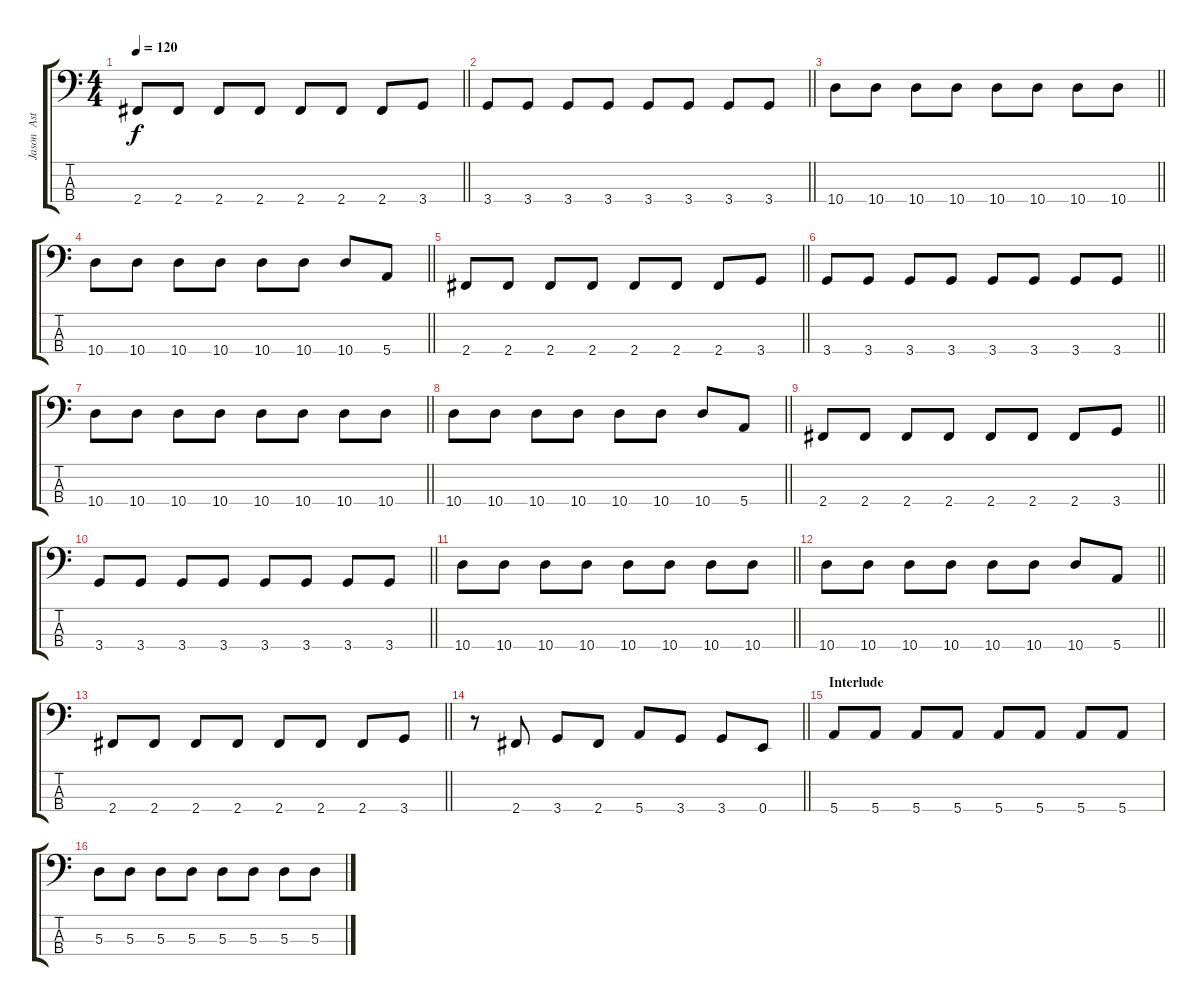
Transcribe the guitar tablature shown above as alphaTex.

\track ("Jason  Astete(Bass)" "Jason  Ast") {instrument electricbassfinger}
\staff {score tabs}
\tuning (G2 D2 A1 E1) {hide}
\ts (4 4)
\tempo 120
\clef f4
\barLineRight lightlight
\ks c
2.4.8{dy f} 2.4.8 2.4.8 2.4.8 2.4.8 2.4.8 2.4.8 3.4.8 |
\barLineRight lightlight
3.4.8 3.4.8 3.4.8 3.4.8 3.4.8 3.4.8 3.4.8 3.4.8 |
\barLineRight lightlight
10.4.8 10.4.8 10.4.8 10.4.8 10.4.8 10.4.8 10.4.8 10.4.8 |
\barLineRight lightlight
10.4.8 10.4.8 10.4.8 10.4.8 10.4.8 10.4.8 10.4.8 5.4.8 |
\barLineRight lightlight
2.4.8 2.4.8 2.4.8 2.4.8 2.4.8 2.4.8 2.4.8 3.4.8 |
\barLineRight lightlight
3.4.8 3.4.8 3.4.8 3.4.8 3.4.8 3.4.8 3.4.8 3.4.8 |
\barLineRight lightlight
10.4.8 10.4.8 10.4.8 10.4.8 10.4.8 10.4.8 10.4.8 10.4.8 |
\barLineRight lightlight
10.4.8 10.4.8 10.4.8 10.4.8 10.4.8 10.4.8 10.4.8 5.4.8 |
\barLineRight lightlight
2.4.8 2.4.8 2.4.8 2.4.8 2.4.8 2.4.8 2.4.8 3.4.8 |
\barLineRight lightlight
3.4.8 3.4.8 3.4.8 3.4.8 3.4.8 3.4.8 3.4.8 3.4.8 |
\barLineRight lightlight
10.4.8 10.4.8 10.4.8 10.4.8 10.4.8 10.4.8 10.4.8 10.4.8 |
\barLineRight lightlight
10.4.8 10.4.8 10.4.8 10.4.8 10.4.8 10.4.8 10.4.8 5.4.8 |
\barLineRight lightlight
2.4.8 2.4.8 2.4.8 2.4.8 2.4.8 2.4.8 2.4.8 3.4.8 |
\barLineRight lightlight
r.8 2.4.8 3.4.8 2.4.8 5.4.8 3.4.8 3.4.8 0.4.8 |
\section ("" "Interlude")
5.4.8 5.4.8 5.4.8 5.4.8 5.4.8 5.4.8 5.4.8 5.4.8 |
5.3.8 5.3.8 5.3.8 5.3.8 5.3.8 5.3.8 5.3.8 5.3.8
